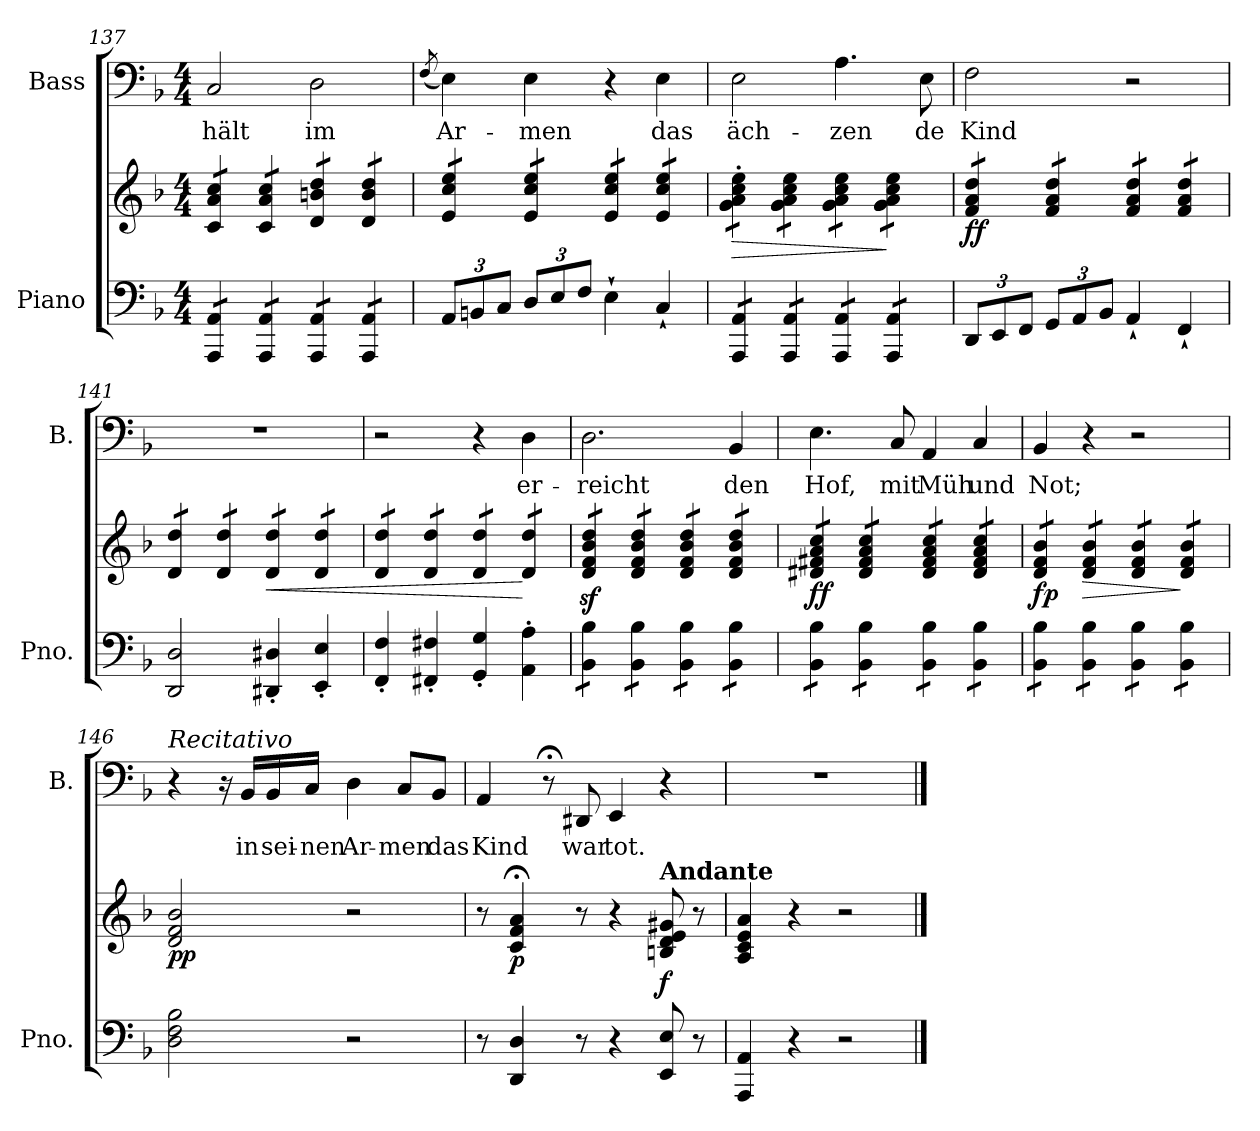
**kern	**kern	**dynam	**kern	**text
*part2	*part2	*part2	*part1	*part1
*staff3	*staff2	*staff2/3	*staff1	*staff1
*I"Piano	*	*	*I"Bass	*
*I'Pno.	*	*	*I'B.	*
*clefF4	*clefG2	*	*clefF4	*
*k[b-]	*k[b-]	*	*k[b-]	*
*M4/4	*M4/4	*	*M4/4	*
=137	=137	=137	=137	=137
!	!	!	!	!LO:LY:b
*tremolo	*	*	*	*
*	*tremolo	*	*	*
12AAA/ 12AA/L	12c/ 12a/ 12cc/L	.	2C/	hält
12AAA/ 12AA/	12c/ 12a/ 12cc/	.	.	.
12AAA/ 12AA/J	12c/ 12a/ 12cc/J	.	.	.
12AAA/ 12AA/L	12c/ 12a/ 12cc/L	.	.	.
12AAA/ 12AA/	12c/ 12a/ 12cc/	.	.	.
12AAA/ 12AA/J	12c/ 12a/ 12cc/J	.	.	.
!	!	!	!	!LO:LY:b
12AAA/ 12AA/L	12d/ 12bn/ 12dd/L	.	2D\	im
12AAA/ 12AA/	12d/ 12bn/ 12dd/	.	.	.
12AAA/ 12AA/J	12d/ 12bn/ 12dd/J	.	.	.
12AAA/ 12AA/L	12d/ 12b/ 12dd/L	.	.	.
12AAA/ 12AA/	12d/ 12b/ 12dd/	.	.	.
12AAA/ 12AA/J	12d/ 12b/ 12dd/J	.	.	.
*Xtremolo	*	*	*	*
=138	=138	=138	=138	=138
.	.	.	(<8qF/	.
*Xbrackettup	*	*	*	*
!	!	!	!	!LO:LY:b
12AA/L	12e/ 12cc/ 12ee/L	.	4E\)	Ar-
12BBn/	12e/ 12cc/ 12ee/	.	.	.
12C/J	12e/ 12cc/ 12ee/J	.	.	.
!	!	!	!	!LO:LY:b
12D/L	12e/ 12cc/ 12ee/L	.	4E\	-men
12E/	12e/ 12cc/ 12ee/	.	.	.
12F/J	12e/ 12cc/ 12ee/J	.	.	.
4E`\	12e/ 12cc/ 12ee/L	.	4r	.
.	12e/ 12cc/ 12ee/	.	.	.
.	12e/ 12cc/ 12ee/J	.	.	.
!	!	!	!	!LO:LY:b
4C`/	12e/ 12cc/ 12ee/L	.	4E\	das
.	12e/ 12cc/ 12ee/	.	.	.
.	12e/ 12cc/ 12ee/J	.	.	.
=139	=139	=139	=139	=139
*brackettup	*	*	*	*
!	!	!LO:HP:b	!	!LO:LY:b
*tremolo	*	*	*	*
12AAA/ 12AA/L	12g\' 12a\' 12cc\' 12ee\'L	>	2E\	äch-
12AAA/ 12AA/	12g\' 12a\' 12cc\' 12ee\'	.	.	.
12AAA/ 12AA/J	12g\' 12a\' 12cc\' 12ee\'J	.	.	.
12AAA/ 12AA/L	12g\ 12a\ 12cc\ 12ee\L	.	.	.
12AAA/ 12AA/	12g\ 12a\ 12cc\ 12ee\	.	.	.
12AAA/ 12AA/J	12g\ 12a\ 12cc\ 12ee\J	.	.	.
!	!	!	!	!LO:LY:b
12AAA/ 12AA/L	12g\ 12a\ 12cc\ 12ee\L	.	4.A\	-zen
12AAA/ 12AA/	12g\ 12a\ 12cc\ 12ee\	.	.	.
12AAA/ 12AA/J	12g\ 12a\ 12cc\ 12ee\J	.	.	.
12AAA/ 12AA/L	12g\ 12a\ 12cc\ 12ee\L	]	.	.
12AAA/ 12AA/	12g\ 12a\ 12cc\ 12ee\	.	.	.
!	!	!	!	!LO:LY:b
.	.	.	8E\	de
12AAA/ 12AA/J	12g\ 12a\ 12cc\ 12ee\J	.	.	.
*Xtremolo	*	*	*	*
!!LO:LB:g=z
=140	=140	=140	=140	=140
*Xbrackettup	*	*	*	*
!	!	!LO:DY:b	!	!LO:LY:b
12DD/L	12f/ 12a/ 12dd/L	ff	2F\	Kind
12EE/	12f/ 12a/ 12dd/	.	.	.
12FF/J	12f/ 12a/ 12dd/J	.	.	.
12GG/L	12f/ 12a/ 12dd/L	.	.	.
12AA/	12f/ 12a/ 12dd/	.	.	.
12BB-/J	12f/ 12a/ 12dd/J	.	.	.
4AA`/	12f/ 12a/ 12dd/L	.	2r	.
.	12f/ 12a/ 12dd/	.	.	.
.	12f/ 12a/ 12dd/J	.	.	.
4FF`/	12f/ 12a/ 12dd/L	.	.	.
.	12f/ 12a/ 12dd/	.	.	.
.	12f/ 12a/ 12dd/J	.	.	.
=141	=141	=141	=141	=141
2DD/ 2D/	12d/ 12dd/L	.	1r	.
.	12d/ 12dd/	.	.	.
.	12d/ 12dd/J	.	.	.
.	12d/ 12dd/L	.	.	.
.	12d/ 12dd/	.	.	.
.	12d/ 12dd/J	.	.	.
!	!	!LO:HP:b	!	!
4DD#X/' 4D#X/'	12d/ 12dd/L	<	.	.
.	12d/ 12dd/	.	.	.
.	12d/ 12dd/J	.	.	.
4EE/' 4E/'	12d/ 12dd/L	.	.	.
.	12d/ 12dd/	.	.	.
.	12d/ 12dd/J	.	.	.
=142	=142	=142	=142	=142
4FF/' 4F/'	12d/ 12dd/L	.	2r	.
.	12d/ 12dd/	.	.	.
.	12d/ 12dd/J	.	.	.
4FF#X/' 4F#X/'	12d/ 12dd/L	.	.	.
.	12d/ 12dd/	.	.	.
.	12d/ 12dd/J	.	.	.
4GG/' 4G/'	12d/ 12dd/L	.	4r	.
.	12d/ 12dd/	.	.	.
.	12d/ 12dd/J	.	.	.
!	!	!	!	!LO:LY:b
4AA\' 4A\'	12d/ 12dd/L	[	4D\	er-
.	12d/ 12dd/	.	.	.
.	12d/ 12dd/J	.	.	.
=143	=143	=143	=143	=143
*brackettup	*	*	*	*
!	!	!	!	!LO:LY:b
*tremolo	*	*	*	*
12BB-\ 12B-\L	12d/z< 12f/z< 12b-/z< 12dd/z<L	.	2.D\	-reicht
12BB-\ 12B-\	12d/z< 12f/z< 12b-/z< 12dd/z<	.	.	.
12BB-\ 12B-\J	12d/z< 12f/z< 12b-/z< 12dd/z<J	.	.	.
12BB-\ 12B-\L	12d/ 12f/ 12b-/ 12dd/L	.	.	.
12BB-\ 12B-\	12d/ 12f/ 12b-/ 12dd/	.	.	.
12BB-\ 12B-\J	12d/ 12f/ 12b-/ 12dd/J	.	.	.
12BB-\ 12B-\L	12d/ 12f/ 12b-/ 12dd/L	.	.	.
12BB-\ 12B-\	12d/ 12f/ 12b-/ 12dd/	.	.	.
12BB-\ 12B-\J	12d/ 12f/ 12b-/ 12dd/J	.	.	.
!	!	!	!	!LO:LY:b
12BB-\ 12B-\L	12d/ 12f/ 12b-/ 12dd/L	.	4BB-/	den
12BB-\ 12B-\	12d/ 12f/ 12b-/ 12dd/	.	.	.
12BB-\ 12B-\J	12d/ 12f/ 12b-/ 12dd/J	.	.	.
=144	=144	=144	=144	=144
!	!	!LO:DY:b	!	!LO:LY:b
12BB-\ 12B-\L	12d#X/ 12f#X/ 12a/ 12cc/L	ff	4.E\	Hof,
12BB-\ 12B-\	12d#X/ 12f#X/ 12a/ 12cc/	.	.	.
12BB-\ 12B-\J	12d#X/ 12f#X/ 12a/ 12cc/J	.	.	.
12BB-\ 12B-\L	12d#/ 12f#/ 12a/ 12cc/L	.	.	.
12BB-\ 12B-\	12d#/ 12f#/ 12a/ 12cc/	.	.	.
!	!	!	!	!LO:LY:b
.	.	.	8C/	mit
12BB-\ 12B-\J	12d#/ 12f#/ 12a/ 12cc/J	.	.	.
!	!	!	!	!LO:LY:b
12BB-\ 12B-\L	12d#/ 12f#/ 12a/ 12cc/L	.	4AA/	Müh
12BB-\ 12B-\	12d#/ 12f#/ 12a/ 12cc/	.	.	.
12BB-\ 12B-\J	12d#/ 12f#/ 12a/ 12cc/J	.	.	.
!	!	!	!	!LO:LY:b
12BB-\ 12B-\L	12d#/ 12f#/ 12a/ 12cc/L	.	4C/	und
12BB-\ 12B-\	12d#/ 12f#/ 12a/ 12cc/	.	.	.
12BB-\ 12B-\J	12d#/ 12f#/ 12a/ 12cc/J	.	.	.
!!LO:PB:g=z
=145	=145	=145	=145	=145
!	!	!LO:DY:b	!	!LO:LY:b
12BB-\ 12B-\L	12d/ 12f/ 12b-/L	fp	4BB-/	Not;
12BB-\ 12B-\	12d/ 12f/ 12b-/	.	.	.
12BB-\ 12B-\J	12d/ 12f/ 12b-/J	.	.	.
!	!	!LO:HP:b	!	!
12BB-\ 12B-\L	12d/ 12f/ 12b-/L	>	4r	.
12BB-\ 12B-\	12d/ 12f/ 12b-/	.	.	.
12BB-\ 12B-\J	12d/ 12f/ 12b-/J	.	.	.
12BB-\ 12B-\L	12d/ 12f/ 12b-/L	.	2r	.
12BB-\ 12B-\	12d/ 12f/ 12b-/	.	.	.
12BB-\ 12B-\J	12d/ 12f/ 12b-/J	.	.	.
12BB-\ 12B-\L	12d/ 12f/ 12b-/L	]	.	.
12BB-\ 12B-\	12d/ 12f/ 12b-/	.	.	.
12BB-\ 12B-\J	12d/ 12f/ 12b-/J	.	.	.
*	*Xtremolo	*	*	*
*Xtremolo	*	*	*	*
=146	=146	=146	=146	=146
!	!	!	!LO:TX:a:i:t=Recitativo	!
!	!	!LO:DY:b	!	!
2D\ 2F\ 2B-\	2d/ 2f/ 2b-/	pp	4r	.
.	.	.	16r	.
!	!	!	!	!LO:LY:b
.	.	.	16BB-/LL	in
!	!	!	!	!LO:LY:b
.	.	.	16BB-/	sei-
!	!	!	!	!LO:LY:b
.	.	.	16C/JJ	-nen
!	!	!	!	!LO:LY:b
2r	2r	.	4D\	Ar-
!	!	!	!	!LO:LY:b
.	.	.	8C/L	-men
!	!	!	!	!LO:LY:b
.	.	.	8BB-/J	das
=147	=147	=147	=147	=147
!	!	!	!	!LO:LY:b
8r	8r	.	4AA/	Kind
!	!	!LO:DY:b	!	!
4DD/ 4D/	4c/;< 4f/;< 4a/;<	p	.	.
.	.	.	8r;<	.
!	!	!	!	!LO:LY:b
8r	8r	.	8DD#X/	war
!	!	!	!	!LO:LY:b
4r	4r	.	4EE/	tot.
!	!LO:TX:a:B:t=Andante	!	!	!
!	!	!LO:DY:b	!	!
8EE/ 8E/	8Bn/ 8d/ 8e/ 8g#X/	f	4r	.
8r	8r	.	.	.
=148	=148	=148	=148	=148
4AAA/ 4AA/	4A/ 4c/ 4e/ 4a/	.	1r	.
4r	4r	.	.	.
2r	2r	.	.	.
==	==	==	==	==
*-	*-	*-	*-	*-
